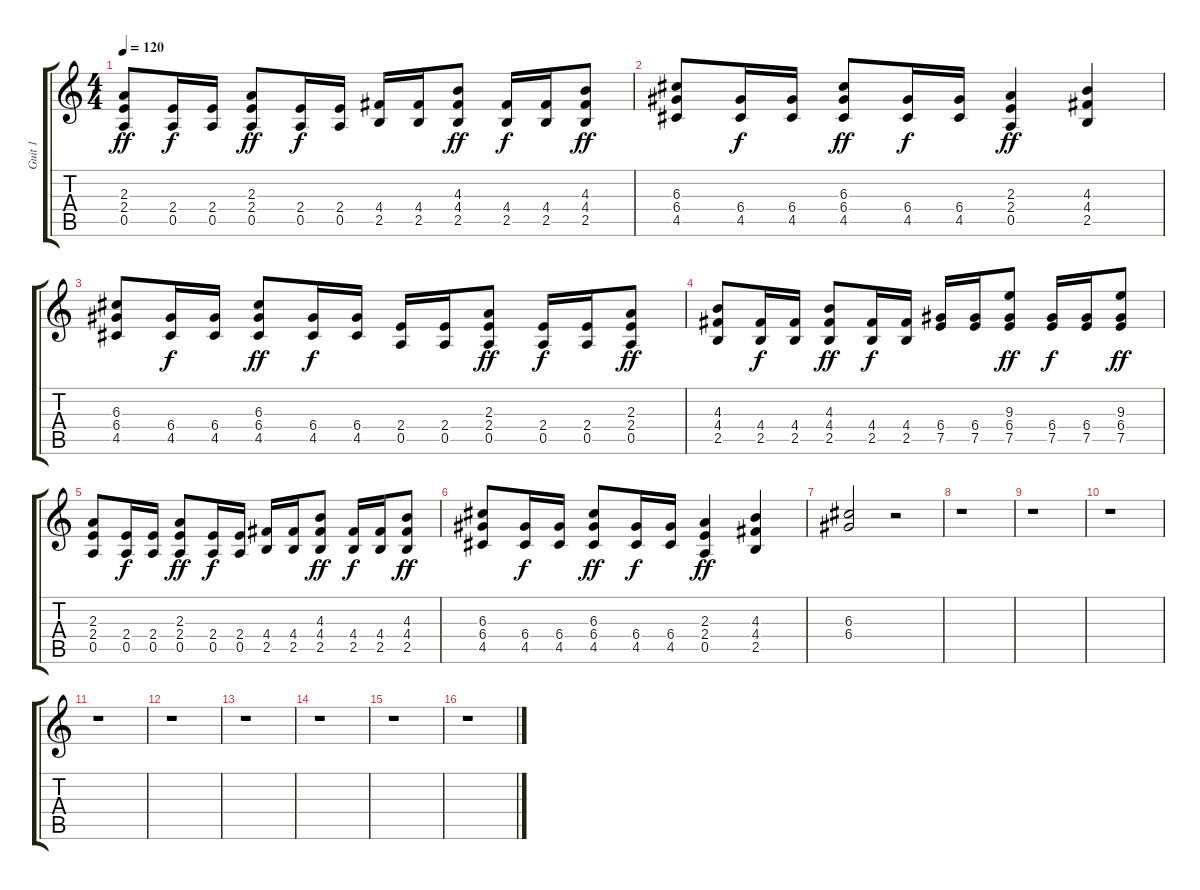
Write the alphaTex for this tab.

\track ("Guit 1" "Guit 1") {instrument distortionguitar}
\staff {score tabs}
\tuning (E4 B3 G3 D3 A2 E2) {hide}
\ts (4 4)
\tempo 120
\clef g2
\ks c
(2.3 2.4 0.5).8{dy ff} (2.4 0.5).16{dy f} (2.4 0.5).16 (2.3 2.4 0.5).8{dy ff} (2.4 0.5).16{dy f} (2.4 0.5).16 (4.4 2.5).16 (4.4 2.5).16 (4.3 4.4 2.5).8{dy ff} (4.4 2.5).16{dy f} (4.4 2.5).16 (4.3 4.4 2.5).8{dy ff} |
(6.3 6.4 4.5).8 (6.4 4.5).16{dy f} (6.4 4.5).16 (6.3 6.4 4.5).8{dy ff} (6.4 4.5).16{dy f} (6.4 4.5).16 (2.3 2.4 0.5).4{dy ff} (4.3 4.4 2.5).4 |
(6.3 6.4 4.5).8 (6.4 4.5).16{dy f} (6.4 4.5).16 (6.3 6.4 4.5).8{dy ff} (6.4 4.5).16{dy f} (6.4 4.5).16 (2.4 0.5).16 (2.4 0.5).16 (2.3 2.4 0.5).8{dy ff} (2.4 0.5).16{dy f} (2.4 0.5).16 (2.3 2.4 0.5).8{dy ff} |
(4.3 4.4 2.5).8 (4.4 2.5).16{dy f} (4.4 2.5).16 (4.3 4.4 2.5).8{dy ff} (4.4 2.5).16{dy f} (4.4 2.5).16 (6.4 7.5).16 (6.4 7.5).16 (9.3 6.4 7.5).8{dy ff} (6.4 7.5).16{dy f} (6.4 7.5).16 (9.3 6.4 7.5).8{dy ff} |
(2.3 2.4 0.5).8 (2.4 0.5).16{dy f} (2.4 0.5).16 (2.3 2.4 0.5).8{dy ff} (2.4 0.5).16{dy f} (2.4 0.5).16 (4.4 2.5).16 (4.4 2.5).16 (4.3 4.4 2.5).8{dy ff} (4.4 2.5).16{dy f} (4.4 2.5).16 (4.3 4.4 2.5).8{dy ff} |
(6.3 6.4 4.5).8 (6.4 4.5).16{dy f} (6.4 4.5).16 (6.3 6.4 4.5).8{dy ff} (6.4 4.5).16{dy f} (6.4 4.5).16 (2.3 2.4 0.5).4{dy ff} (4.3 4.4 2.5).4 |
(6.3 6.4).2 r.2 |
r.1 |
r.1 |
r.1 |
r.1 |
r.1 |
r.1 |
r.1 |
r.1 |
r.1
